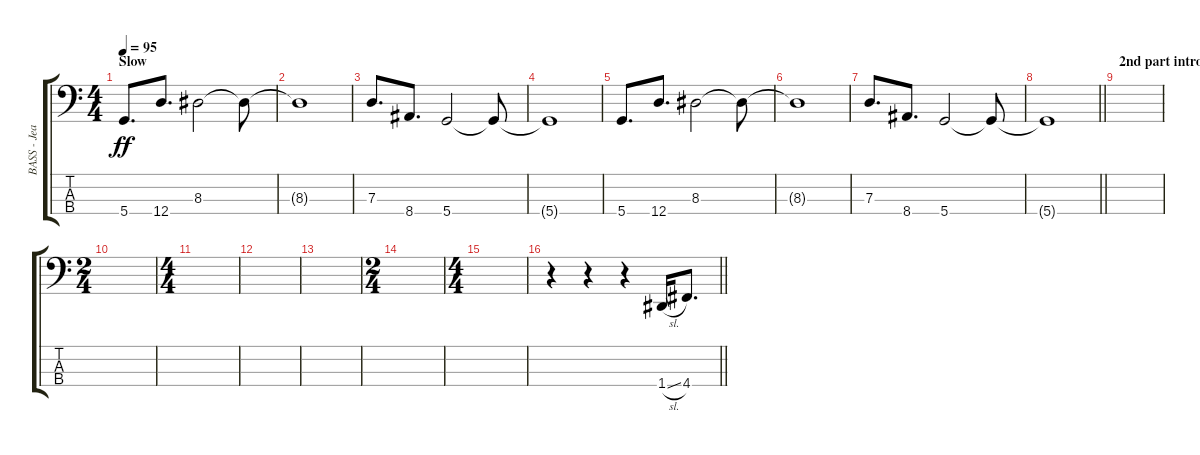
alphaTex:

\track ("BASS - Jean Michel Labadie" "BASS - Jea") {instrument electricbasspick}
\staff {score tabs}
\tuning (F2 C2 G1 D1) {hide}
\ts (4 4)
\section ("" "Slow")
\tempo 95
\clef f4
\ks c
5.4.8{d dy ff} 12.4.8{d} 8.3.2 8.3{t}.8 |
8.3{t}.1 |
7.3.8{d} 8.4.8{d} 5.4.2 5.4{t}.8 |
5.4{t}.1 |
5.4.8{d} 12.4.8{d} 8.3.2 8.3{t}.8 |
8.3{t}.1 |
7.3.8{d} 8.4.8{d} 5.4.2 5.4{t}.8 |
\barLineRight lightlight
5.4{t}.1 |
\section ("" "2nd part intro")
|
\ts (2 4)
|
\ts (4 4)
|
|
|
\ts (2 4)
|
\ts (4 4)
|
\barLineRight lightlight
r.4 r.4 r.4 1.4{sl}.16 4.4.8{d}
